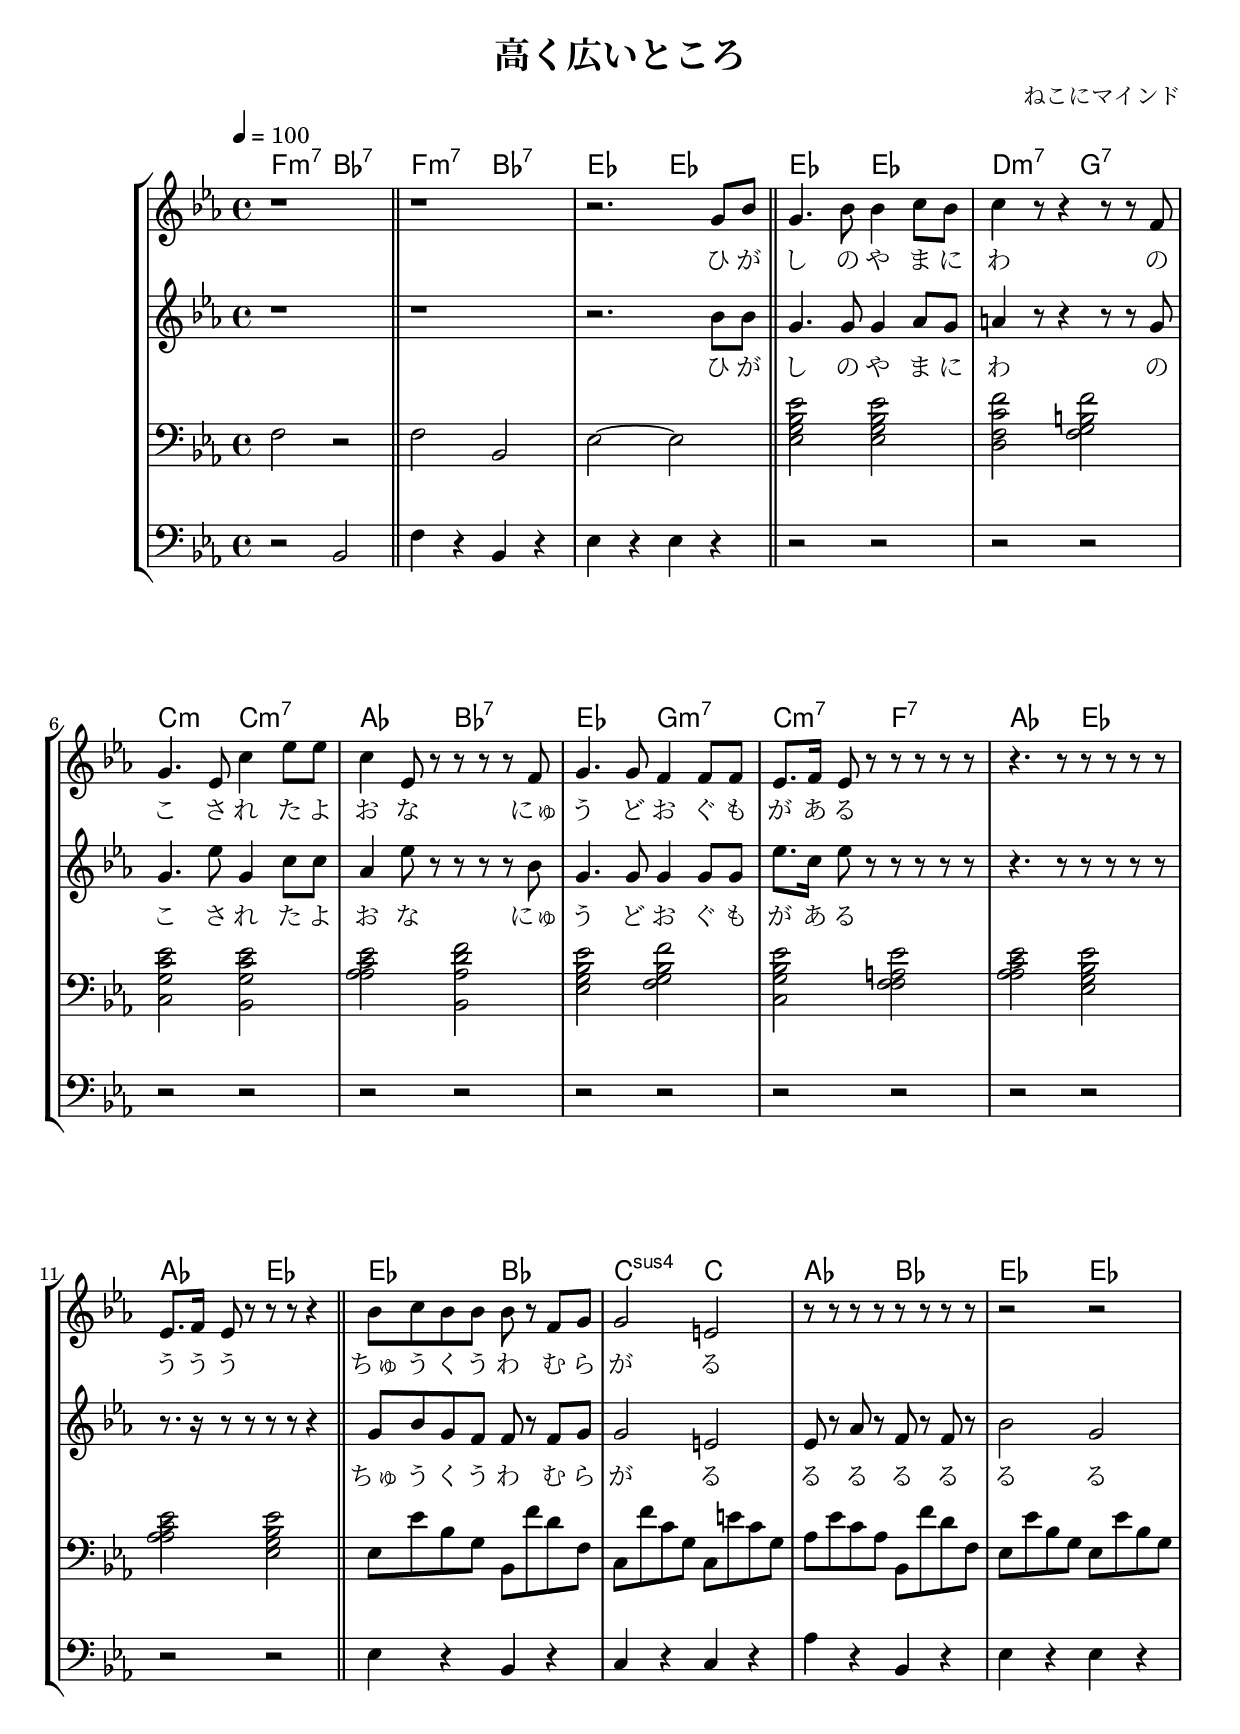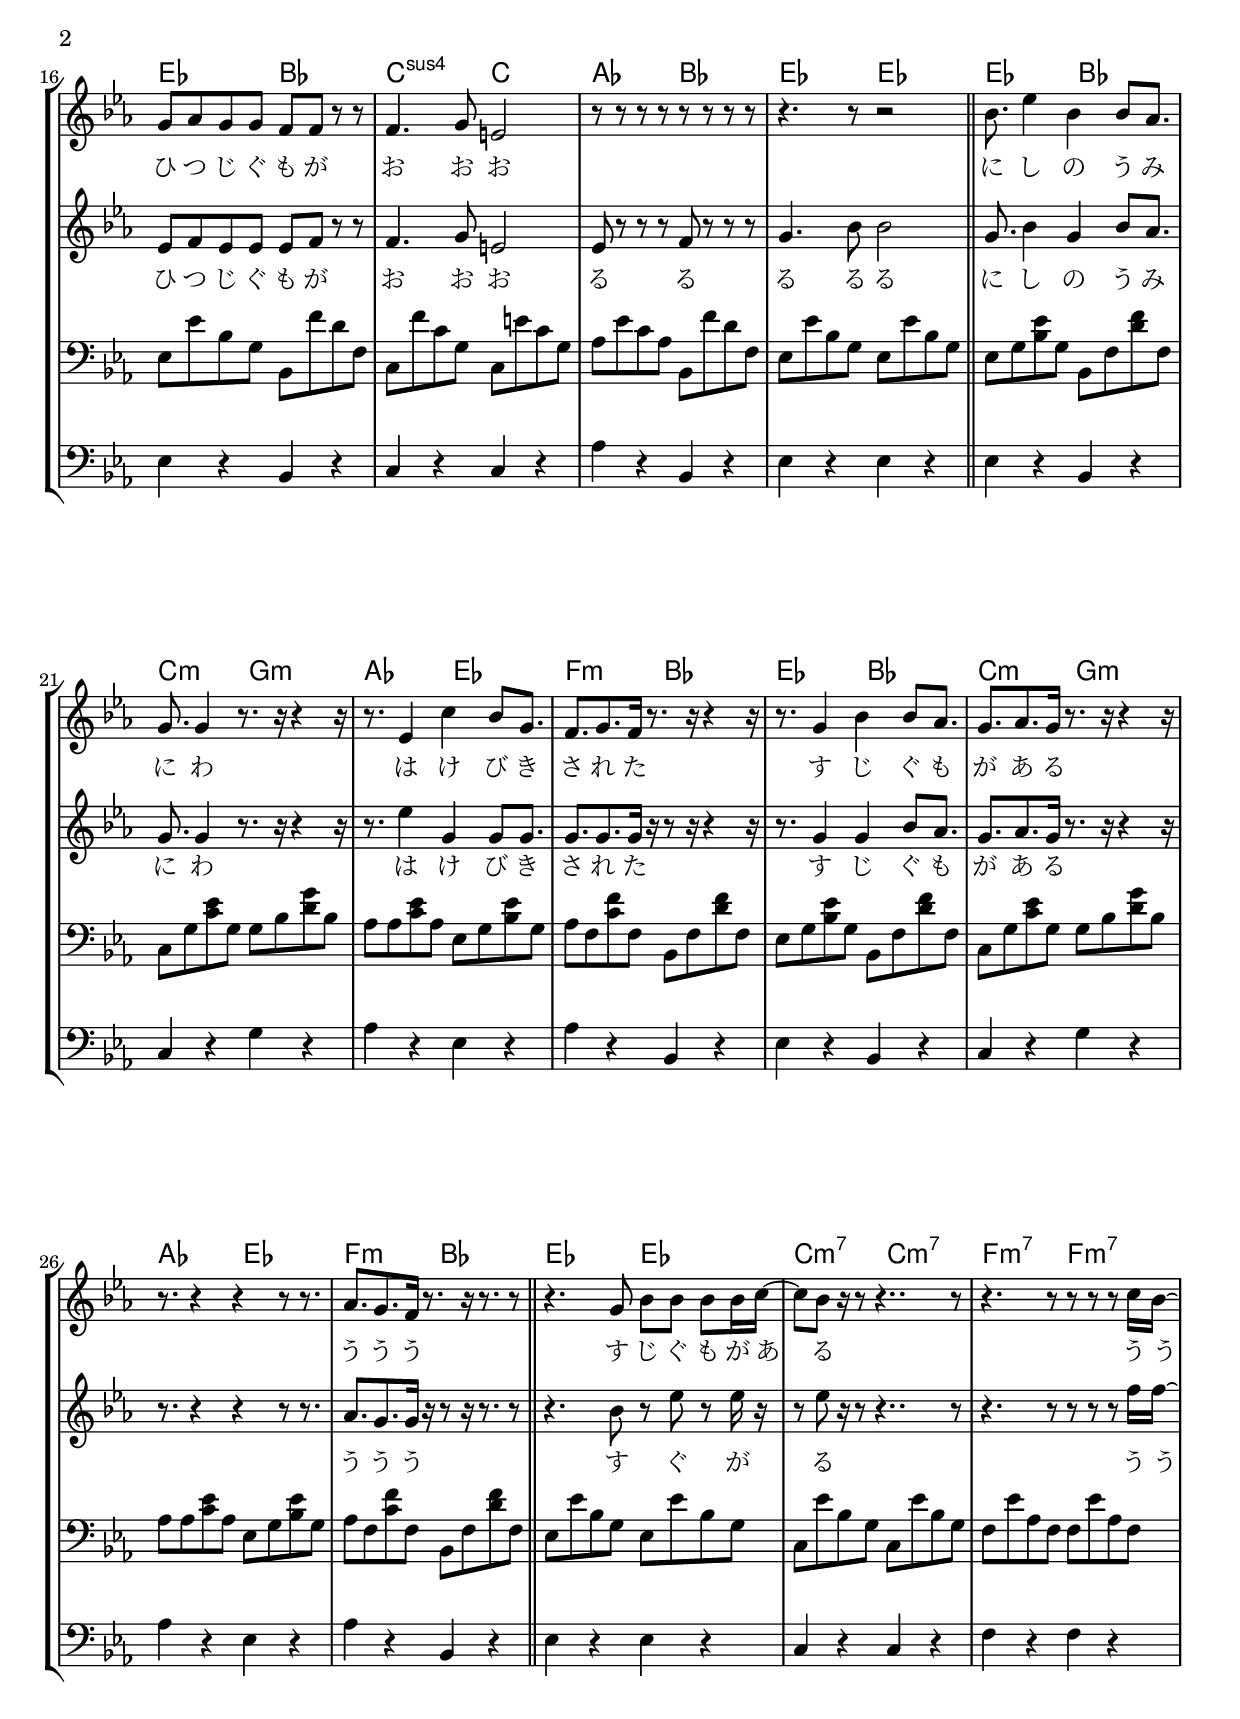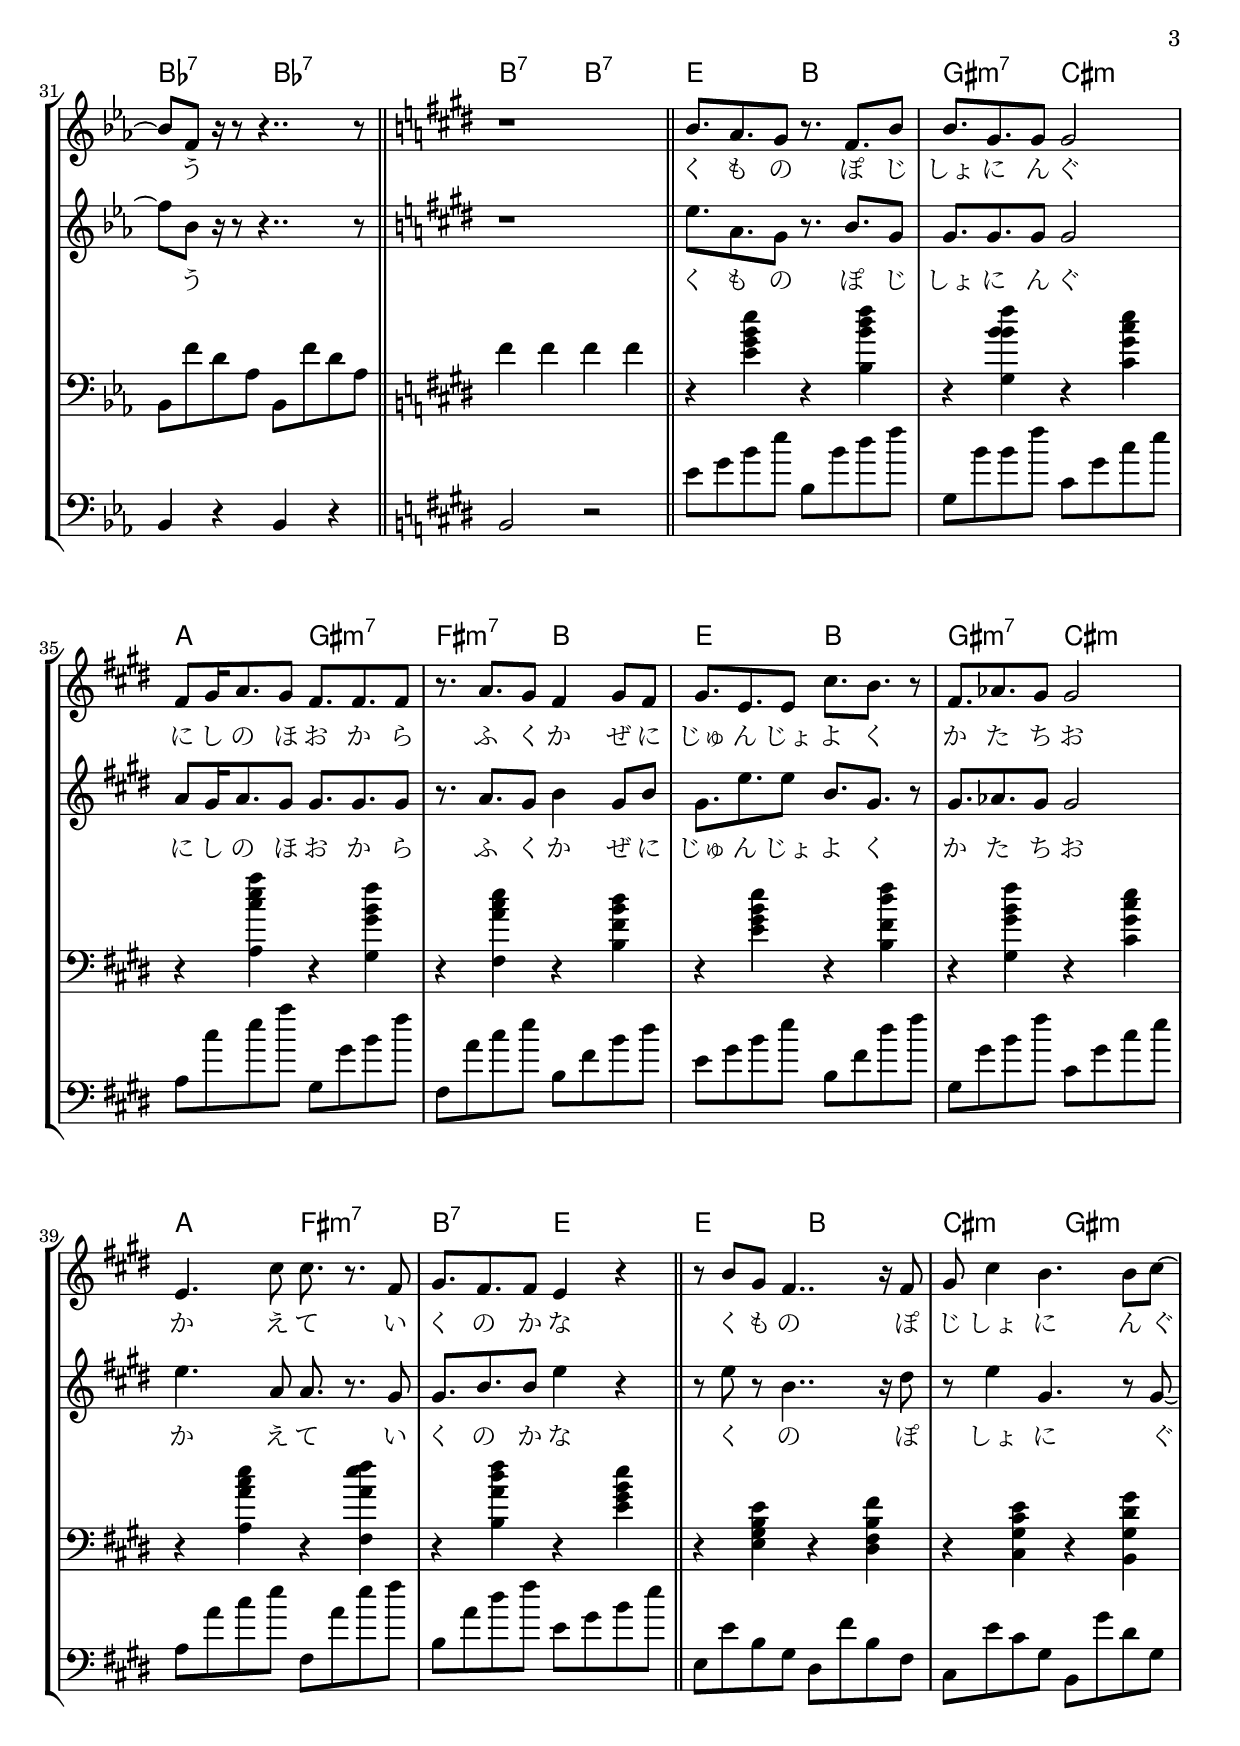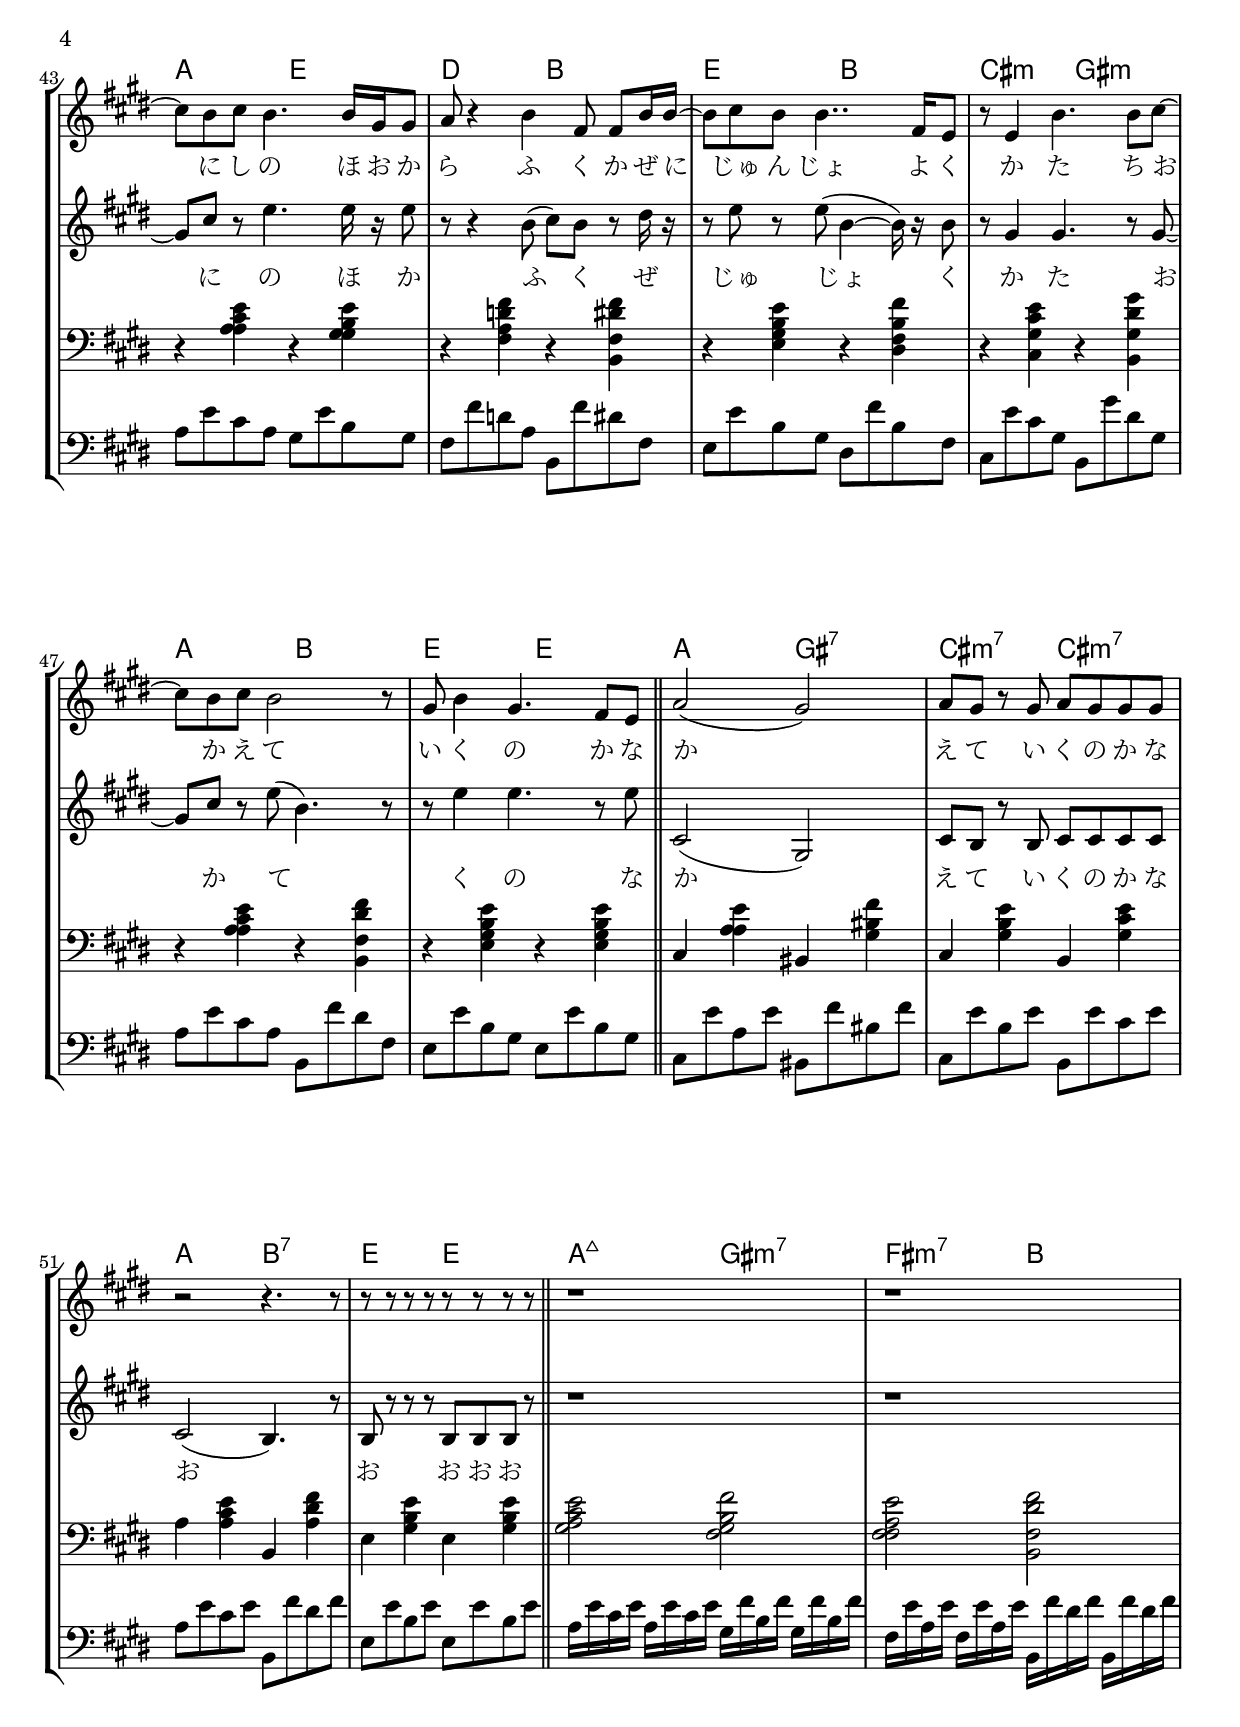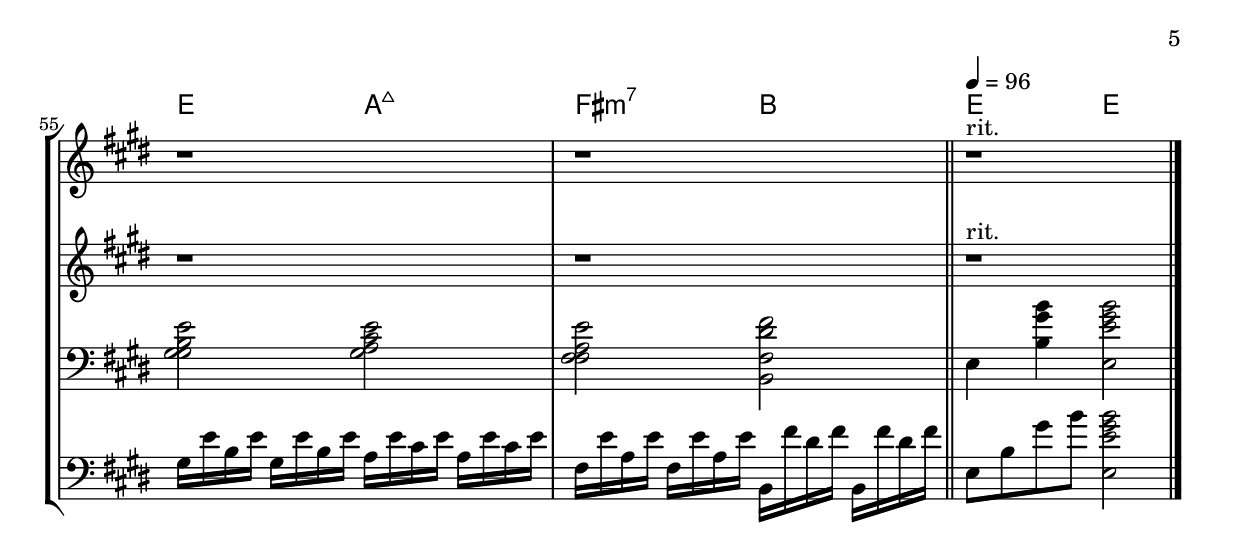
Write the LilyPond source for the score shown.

\version "2.12.1"

\header {
	title = \markup {高く広いところ}
	composer = \markup \center-column {ねこにマインド}
}

harmony = \chordmode {
	f2:min7 bes2:7 

	f2:min7 bes2:7 es2 es2 

	es2 es2 d2:min7 g2:7 c2:m c2:min7 as2 bes2:7 es2 g2:min7 c2:min7 f2:7 as2 es2 as2 es2 

	es2 bes2 c2:sus4 c2 as2 bes2 es2 es2 es2 bes2 c2:sus4 c2 as2 bes2 es2 es2 

	es2 bes2 c2:m g2:m as2 es2 f2:m bes2 es2 bes2 c2:m g2:m as2 es2 f2:m bes2 

	es2 es2 c2:min7 c2:min7 f2:min7 f2:min7 bes2:7 bes2:7 

	b2:7 b2:7 

	e2 b2 gis2:min7 cis2:m a2 gis2:min7 fis2:min7 b2 e2 b2 gis2:min7 cis2:m a2 fis2:min7 b2:7 e2 

	e2 b2 cis2:m gis2:m a2 e2 d2 b2 e2 b2 cis2:m gis2:m a2 b2 e2 e2 

	a2 gis2:7 cis2:min7 cis2:min7 a2 b2:7 e2 e2 

	a2:maj7 gis2:min7 fis2:min7 b2 e2 a2:maj7 fis2:min7 b2 

	e2 e2 
}

melody = {
	\key es \major
	\tempo 4 = 100
	r1   
	r1 | r2. 
	\set Staff.midiInstrument = #"fss0.29"
	\set Staff.midiMinimumVolume = #0.7
	\set Staff.midiMaximumVolume = #0.9
	g'8  bes'8 
	g'4.  bes'8  bes'4  c''8  bes'8 
	c''4  r8  r4  r8  r8  f'8 
	g'4.  es'8  c''4  es''8  es''8 
	c''4  es'8  r8  r8  r8  r8  f'8 
	g'4.  g'8  f'4  f'8  f'8 
	es'8.  f'16  es'8  r8  r8  r8  r8  r8 
	r4.  r8  r8  r8  r8  r8 
	es'8.  f'16  es'8  r8  r8  r8  	r4 	\set Staff.midiInstrument = #"fss0.32"
	\set Staff.midiMinimumVolume = #0.7
	\set Staff.midiMaximumVolume = #0.9
	bes'8  c''8  bes'8  bes'8  bes'8  r8  f'8  g'8 
	g'2  e'2 
	r8  r8  r8  r8  r8  r8  r8  r8 
	r2  r2 
	g'8  as'8  g'8  g'8  f'8  f'8  r8  r8 
	f'4.  g'8  e'2 
	r8  r8  r8  r8  r8  r8  r8  r8 
	r4.  r8  r2
	\set Staff.midiInstrument = #"fss0.34"
	\set Staff.midiMinimumVolume = #0.7
	\set Staff.midiMaximumVolume = #0.9
	bes'8.  es''4  bes'4  bes'8  as'8. 
	g'8.  g'4  r8.  r16  r4 r16 
	r8.  es'4  c''4  bes'8  g'8. 
	f'8.  g'8.  f'16  r8.  r16  r4 r16 
	r8.  g'4  bes'4  bes'8  as'8. 
	g'8.  as'8.  g'16  r8.  r16  r4 r16 
	r8.  r4  r4  r8  r8. 
	as'8.  g'8.  f'16  r8.  r16  r8.  	\set Staff.midiInstrument = #"Marimba"
	\set Staff.midiMinimumVolume = #0.7
	\set Staff.midiMaximumVolume = #0.9
	r8 
	r4.  g'8  bes'8  bes'8  bes'8  bes'16  c''16~ 
	c''8  bes'8  r16  r8  r4..  r8 
	r4.  r8  r8  r8  r8  c''16  bes'16~ 
	bes'8  f'8  r16  r8  r4..  	r8 	\key e \major
	r1   
	\set Staff.midiInstrument = #"fss0.35"
	\set Staff.midiMinimumVolume = #0.7
	\set Staff.midiMaximumVolume = #0.9
	b'8.  a'8.  gis'8  r8.  fis'8.  b'8 
	b'8.  gis'8.  gis'8  gis'2 
	fis'8  gis'16  a'8.  gis'8  fis'8.  fis'8.  fis'8 
	r8.  a'8.  gis'8  fis'4  gis'8  fis'8 
	gis'8.  e'8.  e'8  cis''8.  b'8.  r8 
	fis'8.  as'8.  gis'8  gis'2 
	e'4.  cis''8  cis''8.  r8.  fis'8 
	gis'8.  fis'8.  fis'8  e'4  	r4 	\set Staff.midiInstrument = #"Pad 5 (bowed)"
	\set Staff.midiMinimumVolume = #0.7
	\set Staff.midiMaximumVolume = #0.9
	r8 b'8  gis'8  fis'4..  r16  fis'8 
	gis'8  cis''4  b'4.  b'8  cis''8~ 
	cis''8  b'8  cis''8  b'4.  b'16  gis'16  gis'8 
	a'8  r4  b'4  fis'8  fis'8  b'16  b'16~ 
	b'8  cis''8  b'8  b'4..  fis'16  e'8 
	r8  e'4  b'4.  b'8  cis''8~ 
	cis''8  b'8  cis''8  b'2  r8 
	gis'8  b'4  gis'4.  fis'8  e'8
	\set Staff.midiInstrument = #"Acoustic Guitar (steel)"
	\set Staff.midiMinimumVolume = #0.7
	\set Staff.midiMaximumVolume = #0.9
	a'2  (gis'2) 
	a'8  gis'8  r8  gis'8  a'8  gis'8  gis'8  gis'8 
	r2  r4.  r8 
	r8  r8  r8  r8  r8  r8  r8  	r8 	r1 | r1 | r1 | r1   
	\tempo 4 = 96
	r1^"rit." \bar "|."
}

words = \lyricmode {
	
	
	ひ  が  し  の  や  ま  に  わ  の  こ  さ  れ  た  よ  お  な  にゅ  う  ど  お  ぐ  も  が  あ  る  う  う  う  
	ちゅ  う  く  う  わ  む  ら  が  る  ひ  つ  じ  ぐ  も  が  お  お  お  
	に  し  の  う  み  に  わ  は  け  び  き  さ  れ  た  す  じ  ぐ  も  が  あ  る  う  う  う  
	す  じ  ぐ  も  が  あ  る  う  う  う  
	
	く  も  の  ぽ  じ  しょ  に  ん  ぐ  に  し  の  ほ  お  か  ら  ふ  く  か  ぜ  に  じゅ  ん  じょ  よ  く  か  た  ち  お  か  え  て  い  く  の  か  な  
	く  も  の  ぽ  じ  しょ  に  ん  ぐ  に  し  の  ほ  お  か  ら  ふ  く  か  ぜ  に  じゅ  ん  じょ  よ  く  か  た  ち  お  か  え  て  い  く  の  か  な  
	か  え  て  い  く  の  か  な  
	
	
}

secondmelody = {
	\key es \major
	\tempo 4 = 100
	r1   
	r1 | r2. 
	\set Staff.midiInstrument = #"fss0.35"
	\set Staff.midiMinimumVolume = #0.7
	\set Staff.midiMaximumVolume = #0.9
	bes'8  bes'8 
	g'4.  g'8  g'4  as'8  g'8 
	a'4  r8  r4  r8  r8  g'8 
	g'4.  es''8  g'4  c''8  c''8 
	as'4  es''8  r8  r8  r8  r8  bes'8 
	g'4.  g'8  g'4  g'8  g'8 
	es''8.  c''16  es''8  r8  r8  r8  r8  r8 
	r4.  r8  r8  r8  r8  r8 
	r8.  r16  r8  r8  r8  r8  	r4 	\set Staff.midiInstrument = #"fss0.29"
	\set Staff.midiMinimumVolume = #0.7
	\set Staff.midiMaximumVolume = #0.9
	g'8  bes'8  g'8  f'8  f'8  r8  f'8  g'8 
	g'2  e'2 
	es'8  r8  as'8  r8  f'8  r8  f'8  r8 
	bes'2  g'2 
	es'8  f'8  es'8  es'8  es'8  f'8  r8  r8 
	f'4.  g'8  e'2 
	es'8  r8  r8  r8  f'8  r8  r8  r8 
	g'4.  bes'8  bes'2
	\set Staff.midiInstrument = #"fss0.35"
	\set Staff.midiMinimumVolume = #0.7
	\set Staff.midiMaximumVolume = #0.9
	g'8.  bes'4  g'4  bes'8  as'8. 
	g'8.  g'4  r8.  r16  r4 r16 
	r8.  es''4  g'4  g'8  g'8. 
	g'8.  g'8.  g'16  r16  r8  r16  r4 r16 
	r8.  g'4  g'4  bes'8  as'8. 
	g'8.  as'8.  g'16  r8.  r16  r4 r16 
	r8.  r4  r4  r8  r8. 
	as'8.  g'8.  g'16  r16  r8  r16  r8.  	\set Staff.midiInstrument = #"Tinkle Bell"
	\set Staff.midiMinimumVolume = #0.7
	\set Staff.midiMaximumVolume = #0.9
	r8 
	r4.  bes'8  r8  es''8  r8  es''16  r16 
	r8  es''8  r16  r8  r4..  r8 
	r4.  r8  r8  r8  r8  f''16  f''16~ 
	f''8  bes'8  r16  r8  r4..  	r8 	\key e \major
	r1   
	\set Staff.midiInstrument = #"fss0.32"
	\set Staff.midiMinimumVolume = #0.7
	\set Staff.midiMaximumVolume = #0.9
	e''8.  a'8.  gis'8  r8.  b'8.  gis'8 
	gis'8.  gis'8.  gis'8  gis'2 
	a'8  gis'16  a'8.  gis'8  gis'8.  gis'8.  gis'8 
	r8.  a'8.  gis'8  b'4  gis'8  b'8 
	gis'8.  e''8.  e''8  b'8.  gis'8.  r8 
	gis'8.  as'8.  gis'8  gis'2 
	e''4.  a'8  a'8.  r8.  gis'8 
	gis'8.  b'8.  b'8  e''4  	r4 	\set Staff.midiInstrument = #"Ocarina"
	\set Staff.midiMinimumVolume = #0.7
	\set Staff.midiMaximumVolume = #0.9
	r8 e''8  r8  b'4..  r16  dis''8 
	r8  e''4  gis'4.  r8  gis'8~ 
	gis'8  cis''8  r8  e''4.  e''16  r16  e''8 
	r8  r4  b'8  (cis''8)  b'8  r8  dis''16  r16 
	r8  e''8  r8  e''8  (b'4~b'16)  r16  b'8 
	r8  gis'4  gis'4.  r8  gis'8~ 
	gis'8  cis''8  r8  e''8  (b'4.)  r8 
	r8  e''4  e''4.  r8  e''8
	\set Staff.midiInstrument = #"Electric Bass (finger)"
	\set Staff.midiMinimumVolume = #0.7
	\set Staff.midiMaximumVolume = #0.9
	cis'2  (gis2) 
	cis'8  b8  r8  b8  cis'8  cis'8  cis'8  cis'8 
	cis'2  (b4.)  r8 
	b8  r8  r8  r8  b8  b8  b8  	r8 	r1 | r1 | r1 | r1   
	\tempo 4 = 96
	r1^"rit." \bar "|."
}

secondwords = \lyricmode {
	
	
	ひ  が  し  の  や  ま  に  わ  の  こ  さ  れ  た  よ  お  な  にゅ  う  ど  お  ぐ  も  が  あ  る  
	ちゅ  う  く  う  わ  む  ら  が  る  る  る  る  る  る  る  ひ  つ  じ  ぐ  も  が  お  お  お  る  る  る  る  る  
	に  し  の  う  み  に  わ  は  け  び  き  さ  れ  た  す  じ  ぐ  も  が  あ  る  う  う  う  
	す  ぐ  が  る  う  う  う  
	
	く  も  の  ぽ  じ  しょ  に  ん  ぐ  に  し  の  ほ  お  か  ら  ふ  く  か  ぜ  に  じゅ  ん  じょ  よ  く  か  た  ち  お  か  え  て  い  く  の  か  な  
	く  の  ぽ  しょ  に  ぐ  に  の  ほ  か  ふ  く  ぜ  じゅ  じょ  く  か  た  お  か  て  く  の  な  
	か  え  て  い  く  の  か  な  お  お  お  お  お  
	
	
}

tempochange = {
	\time 4/4
	\tempo 4 = 100
	r1 \bar "||"
	\tempo 4 = 100
	r1 | r1 \bar "||"
	\tempo 4 = 100
	r1 | r1 | r1 | r1 | r1 | r1 | r1 | r1 \bar "||"
	\tempo 4 = 100
	r1 | r1 | r1 | r1 | r1 | r1 | r1 | r1 \bar "||"
	\tempo 4 = 100
	r1 | r1 | r1 | r1 | r1 | r1 | r1 | r1 \bar "||"
	\tempo 4 = 100
	r1 | r1 | r1 | r1 \bar "||"
	\tempo 4 = 100
	r1 \bar "||"
	\tempo 4 = 100
	r1 | r1 | r1 | r1 | r1 | r1 | r1 | r1 \bar "||"
	\tempo 4 = 100
	r1 | r1 | r1 | r1 | r1 | r1 | r1 | r1 \bar "||"
	\tempo 4 = 100
	r1 | r1 | r1 | r1 \bar "||"
	\tempo 4 = 100
	r1 | r1 | r1 | r1 \bar "||"
	\tempo 4 = 96
	\tempo 4 = 72 r2 \tempo 4 = 64 r2 \bar "|."
}

mainacc = {
	\clef bass
	\set Staff.midiInstrument = #"Lead 6 (voice)"
	\set Staff.midiMinimumVolume = #0.3
	\set Staff.midiMaximumVolume = #0.6
	\time 4/4
	\key es \major
	\tempo 4 = 100
	f2
	r2
	\bar "||"

	\set Staff.midiInstrument = #"Acoustic grand"
	\set Staff.midiMinimumVolume = #0.3
	\set Staff.midiMaximumVolume = #0.6
	f2
	~bes,2
	es2
	~es2
	\bar "||"

	\set Staff.midiInstrument = #"Acoustic grand"
	\set Staff.midiMinimumVolume = #0.3
	\set Staff.midiMaximumVolume = #0.6
	<es g bes es'>2
	<es g bes es'>2
	<d f c' f'>2
	<g f b f'>2
	<c g c' es'>2
	<bes, g c' es'>2
	<as as c' es'>2
	<bes, as d' f'>2
	<es g bes es'>2
	<g f bes f'>2
	<c g bes es'>2
	<f f a es'>2
	<as as c' es'>2
	<es g bes es'>2
	<as as c' es'>2
	<es g bes es'>2
	\bar "||"

	\set Staff.midiInstrument = #"Acoustic grand"
	\set Staff.midiMinimumVolume = #0.3
	\set Staff.midiMaximumVolume = #0.6
	es8 es' bes g
	bes,8 f' d' f
	c8 f' c' g
	c8 e' c' g
	as8 es' c' as
	bes,8 f' d' f
	es8 es' bes g
	es8 es' bes g
	es8 es' bes g
	bes,8 f' d' f
	c8 f' c' g
	c8 e' c' g
	as8 es' c' as
	bes,8 f' d' f
	es8 es' bes g
	es8 es' bes g
	\bar "||"

	\set Staff.midiInstrument = #"Acoustic grand"
	\set Staff.midiMinimumVolume = #0.3
	\set Staff.midiMaximumVolume = #0.6
	es8 g <bes es'> g
	bes,8 f <d' f'> f
	c8 g <c' es'> g
	g8 bes <d' g'> bes
	as8 as <c' es'> as
	es8 g <bes es'> g
	as8 f <c' f'> f
	bes,8 f <d' f'> f
	es8 g <bes es'> g
	bes,8 f <d' f'> f
	c8 g <c' es'> g
	g8 bes <d' g'> bes
	as8 as <c' es'> as
	es8 g <bes es'> g
	as8 f <c' f'> f
	bes,8 f <d' f'> f
	\bar "||"

	\set Staff.midiInstrument = #"Acoustic grand"
	\set Staff.midiMinimumVolume = #0.3
	\set Staff.midiMaximumVolume = #0.6
	es8 es' bes g
	es8 es' bes g
	c8 es' bes g
	c8 es' bes g
	f8 es' as f
	f8 es' as f
	bes,8 f' d' as
	bes,8 f' d' as
	\bar "||"

	\set Staff.midiInstrument = #"Acoustic grand"
	\set Staff.midiMinimumVolume = #0.3
	\set Staff.midiMaximumVolume = #0.6
	\key e \major
	fis'4 fis'4
	fis'4 fis'4
	\bar "||"

	\set Staff.midiInstrument = #"Acoustic grand"
	\set Staff.midiMinimumVolume = #0.3
	\set Staff.midiMaximumVolume = #0.6
	r4 <e' gis' b' e''>4
	r4 <b b' dis'' fis''>4
	r4 <gis b' b' fis''>4
	r4 <cis' gis' cis'' e''>4
	r4 <a cis'' e'' a''>4
	r4 <gis gis' b' fis''>4
	r4 <fis a' cis'' e''>4
	r4 <b fis' b' dis''>4
	r4 <e' gis' b' e''>4
	r4 <b fis' dis'' fis''>4
	r4 <gis gis' b' fis''>4
	r4 <cis' gis' cis'' e''>4
	r4 <a a' cis'' e''>4
	r4 <fis a' e'' fis''>4
	r4 <b a' dis'' fis''>4
	r4 <e' gis' b' e''>4
	\bar "||"

	\set Staff.midiInstrument = #"Acoustic grand"
	\set Staff.midiMinimumVolume = #0.3
	\set Staff.midiMaximumVolume = #0.6
	r4 <e gis b e'>4
	r4 <dis fis b fis'>4
	r4 <cis gis cis' e'>4
	r4 <b, gis dis' gis'>4
	r4 <a a cis' e'>4
	r4 <gis gis b e'>4
	r4 <fis a d' fis'>4
	r4 <b, fis dis' fis'>4
	r4 <e gis b e'>4
	r4 <dis fis b fis'>4
	r4 <cis gis cis' e'>4
	r4 <b, gis dis' gis'>4
	r4 <a a cis' e'>4
	r4 <b, fis dis' fis'>4
	r4 <e gis b e'>4
	r4 <e gis b e'>4
	\bar "||"

	\set Staff.midiInstrument = #"Acoustic grand"
	\set Staff.midiMinimumVolume = #0.3
	\set Staff.midiMaximumVolume = #0.6
	cis4 <a a e'>4
	bis,4 <gis bis fis'>4
	cis4 <gis b e'>4
	b,4 <gis cis' e'>4
	a4 <a cis' e'>4
	b,4 <a dis' fis'>4
	e4 <gis b e'>4
	e4 <gis b e'>4
	\bar "||"

	\set Staff.midiInstrument = #"Acoustic grand"
	\set Staff.midiMinimumVolume = #0.3
	\set Staff.midiMaximumVolume = #0.6
	<a gis cis' e'>2
	<gis fis b fis'>2
	<fis fis a e'>2
	<b, fis dis' fis'>2
	<gis gis b e'>2
	<a gis cis' e'>2
	<fis fis a e'>2
	<b, fis dis' fis'>2
	\bar "||"

	\set Staff.midiInstrument = #"Acoustic grand"
	\set Staff.midiMinimumVolume = #0.3
	\set Staff.midiMaximumVolume = #0.6
	\tempo 4 = 96
	e4 <b gis' b'>4
	<e e' gis' b'>2
	\bar "|."
}

subacc = {
	\clef bass
	\set Staff.midiInstrument = #"Music box"
	\set Staff.midiMinimumVolume = #0.3
	\set Staff.midiMaximumVolume = #0.6
	\time 4/4
	\key es \major
	\tempo 4 = 100
	r2
	bes,2
	\bar "||"

	\set Staff.midiInstrument = #"Pad 2 (warm)"
	\set Staff.midiMinimumVolume = #0.3
	\set Staff.midiMaximumVolume = #0.6
	f4 r4
	bes,4 r4
	es4 r4
	es4 r4
	\bar "||"

	\set Staff.midiInstrument = #"Acoustic grand"
	\set Staff.midiMinimumVolume = #0.3
	\set Staff.midiMaximumVolume = #0.6
	r2
	r2
	r2
	r2
	r2
	r2
	r2
	r2
	r2
	r2
	r2
	r2
	r2
	r2
	r2
	r2
	\bar "||"

	\set Staff.midiInstrument = #"Pad 2 (warm)"
	\set Staff.midiMinimumVolume = #0.3
	\set Staff.midiMaximumVolume = #0.6
	es4 r4
	bes,4 r4
	c4 r4
	c4 r4
	as4 r4
	bes,4 r4
	es4 r4
	es4 r4
	es4 r4
	bes,4 r4
	c4 r4
	c4 r4
	as4 r4
	bes,4 r4
	es4 r4
	es4 r4
	\bar "||"

	\set Staff.midiInstrument = #"Pad 2 (warm)"
	\set Staff.midiMinimumVolume = #0.3
	\set Staff.midiMaximumVolume = #0.6
	es4 r4
	bes,4 r4
	c4 r4
	g4 r4
	as4 r4
	es4 r4
	as4 r4
	bes,4 r4
	es4 r4
	bes,4 r4
	c4 r4
	g4 r4
	as4 r4
	es4 r4
	as4 r4
	bes,4 r4
	\bar "||"

	\set Staff.midiInstrument = #"FX 5 (brightness)"
	\set Staff.midiMinimumVolume = #0.3
	\set Staff.midiMaximumVolume = #0.6
	es4 r4
	es4 r4
	c4 r4
	c4 r4
	f4 r4
	f4 r4
	bes,4 r4
	bes,4 r4
	\bar "||"

	\set Staff.midiInstrument = #"Pad 8 (sweep)"
	\set Staff.midiMinimumVolume = #0.3
	\set Staff.midiMaximumVolume = #0.6
	\key e \major
	b,2
	r2
	\bar "||"

	\set Staff.midiInstrument = #"FX 4 (atmosphere)"
	\set Staff.midiMinimumVolume = #0.3
	\set Staff.midiMaximumVolume = #0.6
	e'8 gis'8 b'8 e''8
	b8 b'8 dis''8 fis''8
	gis8 b'8 b'8 fis''8
	cis'8 gis'8 cis''8 e''8
	a8 cis''8 e''8 a''8
	gis8 gis'8 b'8 fis''8
	fis8 a'8 cis''8 e''8
	b8 fis'8 b'8 dis''8
	e'8 gis'8 b'8 e''8
	b8 fis'8 dis''8 fis''8
	gis8 gis'8 b'8 fis''8
	cis'8 gis'8 cis''8 e''8
	a8 a'8 cis''8 e''8
	fis8 a'8 e''8 fis''8
	b8 a'8 dis''8 fis''8
	e'8 gis'8 b'8 e''8
	\bar "||"

	\set Staff.midiInstrument = #"Pad 4 (choir)"
	\set Staff.midiMinimumVolume = #0.3
	\set Staff.midiMaximumVolume = #0.6
	e8 e' b gis
	dis8 fis' b fis
	cis8 e' cis' gis
	b,8 gis' dis' gis
	a8 e' cis' a
	gis8 e' b gis
	fis8 fis' d' a
	b,8 fis' dis' fis
	e8 e' b gis
	dis8 fis' b fis
	cis8 e' cis' gis
	b,8 gis' dis' gis
	a8 e' cis' a
	b,8 fis' dis' fis
	e8 e' b gis
	e8 e' b gis
	\bar "||"

	\set Staff.midiInstrument = #"Pad 3 (polysynth)"
	\set Staff.midiMinimumVolume = #0.3
	\set Staff.midiMaximumVolume = #0.6
	cis8 e' a e'
	bis,8 fis' bis fis'
	cis8 e' b e'
	b,8 e' cis' e'
	a8 e' cis' e'
	b,8 fis' dis' fis'
	e8 e' b e'
	e8 e' b e'
	\bar "||"

	\set Staff.midiInstrument = #"Pad 7 (halo)"
	\set Staff.midiMinimumVolume = #0.3
	\set Staff.midiMaximumVolume = #0.6
	a16 e' cis' e' a e' cis' e'
	gis16 fis' b fis' gis fis' b fis'
	fis16 e' a e' fis e' a e'
	b,16 fis' dis' fis' b, fis' dis' fis'
	gis16 e' b e' gis e' b e'
	a16 e' cis' e' a e' cis' e'
	fis16 e' a e' fis e' a e'
	b,16 fis' dis' fis' b, fis' dis' fis'
	\bar "||"

	\set Staff.midiInstrument = #"Pad 7 (halo)"
	\set Staff.midiMinimumVolume = #0.3
	\set Staff.midiMaximumVolume = #0.6
	\tempo 4 = 96
	e8 b8 gis'8 b'8
	<e e' gis' b'>2
	\bar "|."
}

percA = {
	\drummode {
	r1 \bar "||"
	r1  |r2 r8 hho4 hho8  \bar "||"
	r1 |r1 |r1 |r1 |r1 |r1 |r1 |r1 \bar "||"
	r1 |r1 |r1 |r1 |r1 |r1 |r1 |r1 \bar "||"
	r1 |r1 |r1 |r1 |r1 |r1 |r1 |r1 \bar "||"
	r1  |r2. hho4  |r1  |r2. hho4  \bar "||"
	r1 \bar "||"
	r8 cymr16 cymr16 cymr8 cymr16 cymr16 cymr8 cymr16 cymr16 cymr8 cymr8  |cymr8 cymr16 cymr16 cymr8 cymr16 cymr16 cymr8 cymr16 cymr16 cymr8 cymr8  |cymr8 cymr16 cymr16 cymr8 cymr16 cymr16 cymr8 cymr16 cymr16 cymr8 cymr16 cymr16  |cymr8 cymr16 cymr16 cymr8 cymr16 cymr16 cymr8 cymr16 cymr16 cymr8 cymr8  |r8 cymr16 cymr16 cymr8 cymr16 cymr16 cymr8 cymr16 cymr16 cymr8 cymr8  |cymr8 cymr16 cymr16 cymr8 cymr16 cymr16 cymr8 cymr16 cymr16 cymr8 cymr8  |cymr8 cymr16 cymr16 cymr8 cymr16 cymr16 cymr8 cymr16 cymr16 cymr8 cymr16 cymr16  |cymr8 cymr16 cymr16 cymr8 cymr16 cymr16 cymr8 cymr16 cymr16 cymr8 cymr8  \bar "||"
	r4 sn2 sn8. sn16  |r4 sn2 sn8. sn16  |r4 sn2 sn8. sn16  |r4 sn2 sn8. sn16  |r4 sn2 sn8. sn16  |r4 sn2 sn8. sn16  |r4 sn2 sn8. sn16  |r8 sn8 sn4 sn8 sn8 sn16 sn8 sn16  \bar "||"
	cymr4 cymr4 cymr4 cymr4  |cymr4 cymr8 cymr16 cymr16 cymr4 cymr4  |cymr4 cymr4 cymr4 cymr4  |cymr4 cymr2.  \bar "||"
	cymr4 cymr4 cymr4 cymr4  |cymr4 cymr8 cymr16 cymr16 cymr4 cymr4  |cymr4 cymr4 cymr4 cymr4  |cymr4 cymr2.  \bar "||"
	\times 16/32{ hh2 hh8. hh1 r4 r16 } \bar "|."
	}
}

percB = {
	\drummode {
	r1 \bar "||"
	r4. hhp2 hhp8  |hhp4 hhp4 hhp4 hhp4  \bar "||"
	r1 |r1 |r1 |r1 |r1 |r1 |r1 |r1 \bar "||"
	r1 |r1 |r1 |r1 |r1 |r1 |r1 |r1 \bar "||"
	r1 |r1 |r1 |r1 |r1 |r1 |r1 |r1 \bar "||"
	r16 hhp16 hhp8 hhp16 hhp8 hhp2 r16  |r16 hhp16 hhp8 hhp16 hhp8 hhp2 r16  |r16 hhp16 hhp8 hhp16 hhp8 hhp2 r16  |r16 hhp16 hhp8 hhp16 hhp8 hhp2 hhp16  \bar "||"
	r1 \bar "||"
	r4 sn2 sn4  |r4 sn8 sn4. sn4  |r4 sn2 sn4  |r4 sn8 sn4. sn4  |r4 sn2 sn4  |r4 sn8 sn4. sn4  |r4 sn2 sn4  |r4 sn2 sn8 sn16 sn16  \bar "||"
	r4. r16 tommh8 tommh4. r16  |r1  |r4. r16 tommh8 tommh4. r16  |r1  |r4. r16 tommh8 tommh4. r16  |r1  |r4. r16 tommh8 tommh4. r16  |r1  \bar "||"
	r2 sn2  |r2 sn2  |r2 sn2  |r8 sn8 sn2.  \bar "||"
	r2 sn2  |r2 sn2  |r2 sn2  |r8 sn8 sn2.  \bar "||"
	\times 16/32{ r8 hhp4 hhp4 hhp8 hhp1 r4 } \bar "|."
	}
}

percC = {
	\drummode {
	r1 \bar "||"
	hh4 hh4 hh4 hh4  |r4. hh2 r8  \bar "||"
	r1 |r1 |r1 |r1 |r1 |r1 |r1 |r1 \bar "||"
	r1 |r1 |r1 |r1 |r1 |r1 |r1 |r1 \bar "||"
	r1 |r1 |r1 |r1 |r1 |r1 |r1 |r1 \bar "||"
	hh8. hh8. hh2 r8  |hh8. hh8. hh2 hh8  |hh8. hh8. hh2 r8  |hh8. hh8. hh4 hh4 hh8  \bar "||"
	r1 \bar "||"
	bd8. bd16 bd8. bd16 bd8. bd16 bd8. bd16  |bd8. bd16 bd8. bd16 bd8. bd16 bd4  |bd8. bd16 bd8. bd16 bd8. bd16 bd8. bd16  |bd8. bd16 bd8. bd16 bd8. bd16 bd4  |bd8. bd16 bd8. bd16 bd8. bd16 bd8. bd16  |bd8. bd16 bd8. bd16 bd8. bd16 bd4  |bd8. bd16 bd8. bd16 bd8. bd16 bd8. bd16  |bd8. bd16 bd8. bd16 bd8. bd16 bd8. bd16  \bar "||"
	r8 toml8 toml8 toml8 toml8 toml8 toml8 toml8  |toml8 toml8 toml8 toml8 toml8 toml8 toml8 toml8  |toml8 toml8 toml8 toml8 toml8 toml8 toml8 toml8  |toml8 toml8 toml8 toml8 toml8 toml8 toml8 toml8  |r8 toml8 toml8 toml8 toml8 toml8 toml8 toml8  |toml8 toml8 toml8 toml8 toml8 toml8 toml8 toml8  |toml8 toml8 toml8 toml8 toml8 toml8 toml8 toml8  |toml8 toml8 toml8 toml8 toml8 toml8 toml8 toml8  \bar "||"
	bd2. r8 bd8  |bd2. r8 bd8  |bd2. r8 bd8  |bd2 r8 bd4.  \bar "||"
	bd2. r8 bd8  |bd2. r8 bd8  |bd2. r8 bd8  |bd2 r8 bd4.  \bar "||"
	r1  \bar "|."
	}
}

percD = {
	\drummode {
	r1 \bar "||"
	bd2. r8 bd8  |bd8. bd4. r16 bd4 bd8  \bar "||"
	r1 |r1 |r1 |r1 |r1 |r1 |r1 |r1 \bar "||"
	r1 |r1 |r1 |r1 |r1 |r1 |r1 |r1 \bar "||"
	r1 |r1 |r1 |r1 |r1 |r1 |r1 |r1 \bar "||"
	r2 ss2  |r2 ss2  |r2 ss2  |r2 ss2  \bar "||"
	r1 \bar "||"
	r1  |r2 r16 tommh4. r16  |r1  |r2 r16 tommh4. r16  |r1  |r2 r16 tommh4. r16  |r1  |r4. tommh2 r8  \bar "||"
	r1  |r4. r16 tomfh8 tomfh4. r16  |r1  |r4. r16 tomfh8 tomfh4. r16  |r1  |r4. r16 tomfh8 tomfh4. r16  |r1  |r4. r16 tomfh2 r16  \bar "||"
	r1 |r1 |r1 |r8. tommh8. tommh2 r8  \bar "||"
	r1 |r1 |r1 |r8. tommh8. tommh2 r8  \bar "||"
	\times 16/32{ bd4. bd4. bd8 bd2 r8 bd2 } \bar "|."
	}
}

percE = {
	\drummode {
	r1 \bar "||"
	r1 | r1 \bar "||"
	r1 |r1 |r1 |r1 |r1 |r1 |r1 |r1 \bar "||"
	r1 |r1 |r1 |r1 |r1 |r1 |r1 |r1 \bar "||"
	r1 |r1 |r1 |r1 |r1 |r1 |r1 |r1 \bar "||"
	bd2 r8 bd4 bd8  |bd4. bd4 bd4 bd8  |bd2 r8 bd4 bd8  |bd4. bd4 bd4.  \bar "||"
	r1 \bar "||"
	r1  |r2. r8 toml8  |r1  |r2. r8 toml8  |r1  |r2. r8 toml8  |r1  |r2 r16 toml4. r16  \bar "||"
	bd4. r16 bd8. bd4.  |bd8. bd4. r16 bd4 bd8  |bd8. bd4 bd8. bd4.  |bd8. bd4. r16 bd4 bd8  |bd4. r16 bd8. bd4.  |bd8. bd4. r16 bd4 bd8  |bd8. bd4 bd8. bd4.  |bd4. bd8 bd4 r16 bd8.  \bar "||"
	r1 |r1 |r1 |r2. toml8 toml8  \bar "||"
	r1 |r1 |r1 |r2. toml8 toml8  \bar "||"
	r2 ss2  \bar "|."
	}
}

percF = {
	\drummode {
	r1 \bar "||"
	r1 | r1 \bar "||"
	r1 | r1 | r1 | r1 | r1 | r1 | r1 | r1 \bar "||"
	r1 | r1 | r1 | r1 | r1 | r1 | r1 | r1 \bar "||"
	r1 | r1 | r1 | r1 | r1 | r1 | r1 | r1 \bar "||"
	r1 | r1 | r1 | r1 \bar "||"
	r1 \bar "||"
	cymc1  |r1 |r1 |r1 |cymc1  |r1 |r1 |r1 \bar "||"
	cymc1  |r1 |r1 |r1 |cymc1  |r1 |r1 |r1 \bar "||"
	r1 |r1 |r1 |hho1  \bar "||"
	r1 |r1 |r1 |hho1  \bar "||"
	\times 16/32{ r1 sn4 sn8 sn2 r8 } \bar "|."
	}
}

percG = {
	\drummode {
	r1 \bar "||"
	r1 | r1 \bar "||"
	r1 | r1 | r1 | r1 | r1 | r1 | r1 | r1 \bar "||"
	r1 | r1 | r1 | r1 | r1 | r1 | r1 | r1 \bar "||"
	r1 | r1 | r1 | r1 | r1 | r1 | r1 | r1 \bar "||"
	r1 | r1 | r1 | r1 \bar "||"
	r1 \bar "||"
	r1 | r1 | r1 | r1 | r1 | r1 | r1 | r1 \bar "||"
	r1 | r1 | r1 | r1 | r1 | r1 | r1 | r1 \bar "||"
	r1 | r1 | r1 | r1 \bar "||"
	r1 | r1 | r1 | r1 \bar "||"
	r1 \bar "|."
	}
}

percH = {
	\drummode {
	r1 \bar "||"
	r1 | r1 \bar "||"
	r1 | r1 | r1 | r1 | r1 | r1 | r1 | r1 \bar "||"
	r1 | r1 | r1 | r1 | r1 | r1 | r1 | r1 \bar "||"
	r1 | r1 | r1 | r1 | r1 | r1 | r1 | r1 \bar "||"
	r1 | r1 | r1 | r1 \bar "||"
	r1 \bar "||"
	r1 | r1 | r1 | r1 | r1 | r1 | r1 | r1 \bar "||"
	r1 | r1 | r1 | r1 | r1 | r1 | r1 | r1 \bar "||"
	r1 | r1 | r1 | r1 \bar "||"
	r1 | r1 | r1 | r1 \bar "||"
	\times 16/32{ r1 r2 r8 tommh4. } \bar "|."
	}
}

percI = {
	\drummode {
	r1 \bar "||"
	r1 | r1 \bar "||"
	r1 | r1 | r1 | r1 | r1 | r1 | r1 | r1 \bar "||"
	r1 | r1 | r1 | r1 | r1 | r1 | r1 | r1 \bar "||"
	r1 | r1 | r1 | r1 | r1 | r1 | r1 | r1 \bar "||"
	r1 | r1 | r1 | r1 \bar "||"
	r1 \bar "||"
	r1 | r1 | r1 | r1 | r1 | r1 | r1 | r1 \bar "||"
	r1 | r1 | r1 | r1 | r1 | r1 | r1 | r1 \bar "||"
	r1 | r1 | r1 | r1 \bar "||"
	r1 | r1 | r1 | r1 \bar "||"
	\times 16/32{ r1 r2. tomfh4 } \bar "|."
	}
}

\score {
	<<
		\new StaffGroup <<
			\new ChordNames {\harmony}
			\new Voice = "melody" {\melody}
			\new Lyrics \lyricsto "melody" \words
			\new Voice = "secondmelody" {\secondmelody}
			\new Lyrics \lyricsto "secondmelody" \secondwords
			\new Staff = "mainacc" {\mainacc}
			\new Staff = "subacc" {\subacc}
		>>
	>>
	\layout { }
}
